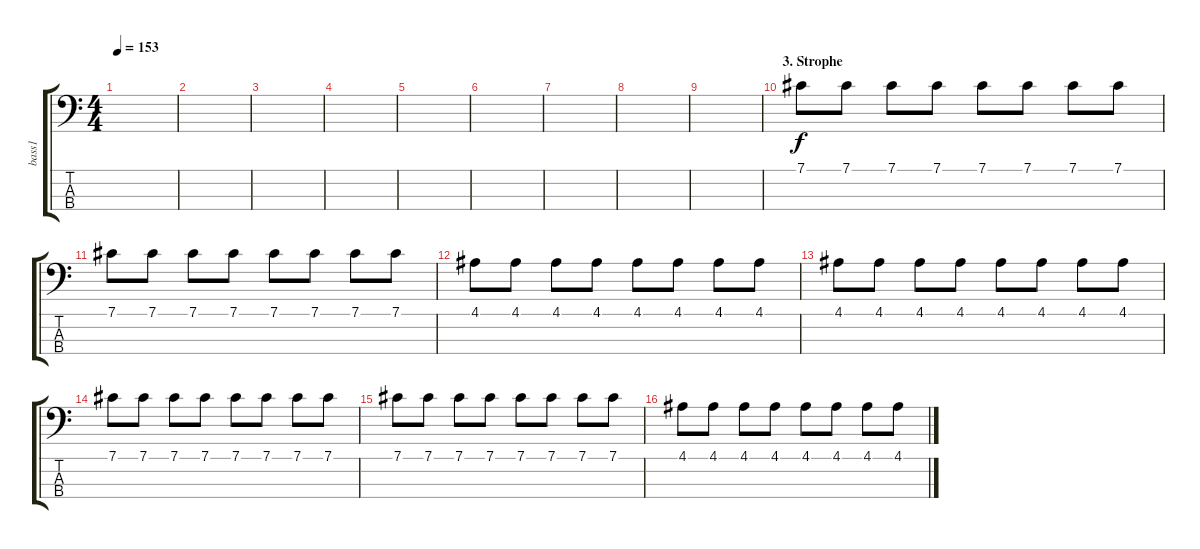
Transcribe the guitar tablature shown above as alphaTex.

\track ("bass1" "bass1") {instrument electricbasspick}
\staff {score tabs}
\tuning (Gb2 Db2 Ab1 Eb1) {hide}
\ts (4 4)
\tempo 153
\clef f4
\ks c
|
|
|
|
|
|
|
|
|
\section ("" "3. Strophe")
7.1.8{volume 7} 7.1.8 7.1.8 7.1.8 7.1.8 7.1.8 7.1.8 7.1.8 |
7.1.8 7.1.8 7.1.8 7.1.8 7.1.8 7.1.8 7.1.8 7.1.8 |
4.1.8 4.1.8 4.1.8 4.1.8 4.1.8 4.1.8 4.1.8 4.1.8 |
4.1.8 4.1.8 4.1.8 4.1.8 4.1.8 4.1.8 4.1.8 4.1.8 |
7.1.8 7.1.8 7.1.8 7.1.8 7.1.8 7.1.8 7.1.8 7.1.8 |
7.1.8 7.1.8 7.1.8 7.1.8 7.1.8 7.1.8 7.1.8 7.1.8 |
4.1.8 4.1.8 4.1.8 4.1.8 4.1.8 4.1.8 4.1.8 4.1.8
